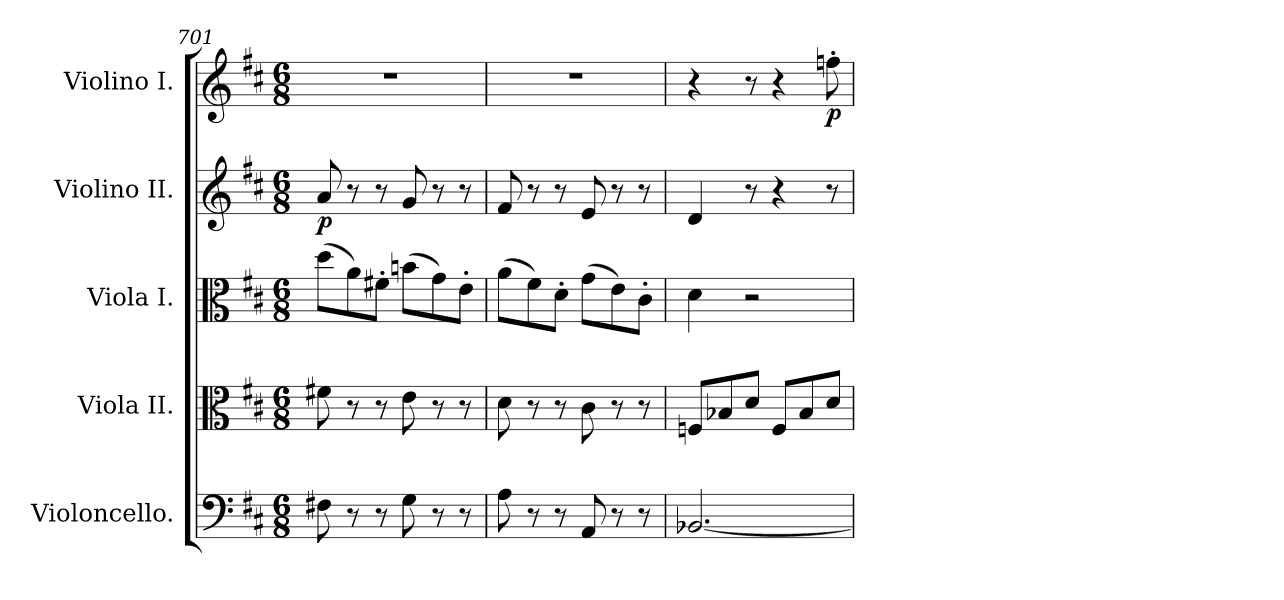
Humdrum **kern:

**kern	**kern	**kern	**kern	**dynam	**kern	**dynam
*part5	*part4	*part3	*part2	*part2	*part1	*part1
*staff5	*staff4	*staff3	*staff2	*staff2	*staff1	*staff1
*I"Violoncello.	*I"Viola II.	*I"Viola I.	*I"Violino II.	*	*I"Violino I.	*
*I'Vc	*I'Vla	*I'Vla	*I'Vln	*	*I'Vln	*
*clefF4	*clefC3	*clefC3	*clefG2	*	*clefG2	*
*k[f#c#]	*k[f#c#]	*k[f#c#]	*k[f#c#]	*	*k[f#c#]	*
*M6/8	*M6/8	*M6/8	*M6/8	*	*M6/8	*
=701	=701	=701	=701	=701	=701	=701
!	!	!	!	!LO:DY:b	!	!
8F#X\	8f#X\	(>8dd\L	8a/	p	2.r	.
8r	8r	8a\)	8r	.	.	.
8r	8r	8f#X'\J	8r	.	.	.
8G\	8e\	(>8bn\L	8g/	.	.	.
8r	8r	8g\)	8r	.	.	.
8r	8r	8e'\J	8r	.	.	.
=702	=702	=702	=702	=702	=702	=702
8A\	8d\	(>8a\L	8f#/	.	2.r	.
8r	8r	8f#\)	8r	.	.	.
8r	8r	8d'\J	8r	.	.	.
8AA/	8c#\	(>8g\L	8e/	.	.	.
8r	8r	8e\)	8r	.	.	.
8r	8r	8c#'\J	8r	.	.	.
=703	=703	=703	=703	=703	=703	=703
[2.BB-X/	8Fn/L	4d\	4d/	.	4r	.
.	8B-X/	.	.	.	.	.
.	8d/J	2r	8r	.	8r	.
.	8F/L	.	4r	.	4r	.
.	8B-/	.	.	.	.	.
!	!	!	!	!	!	!LO:DY:b
.	8d/J	.	8r	.	8ffn'\	p
=	=	=	=	=	=	=
*-	*-	*-	*-	*-	*-	*-
